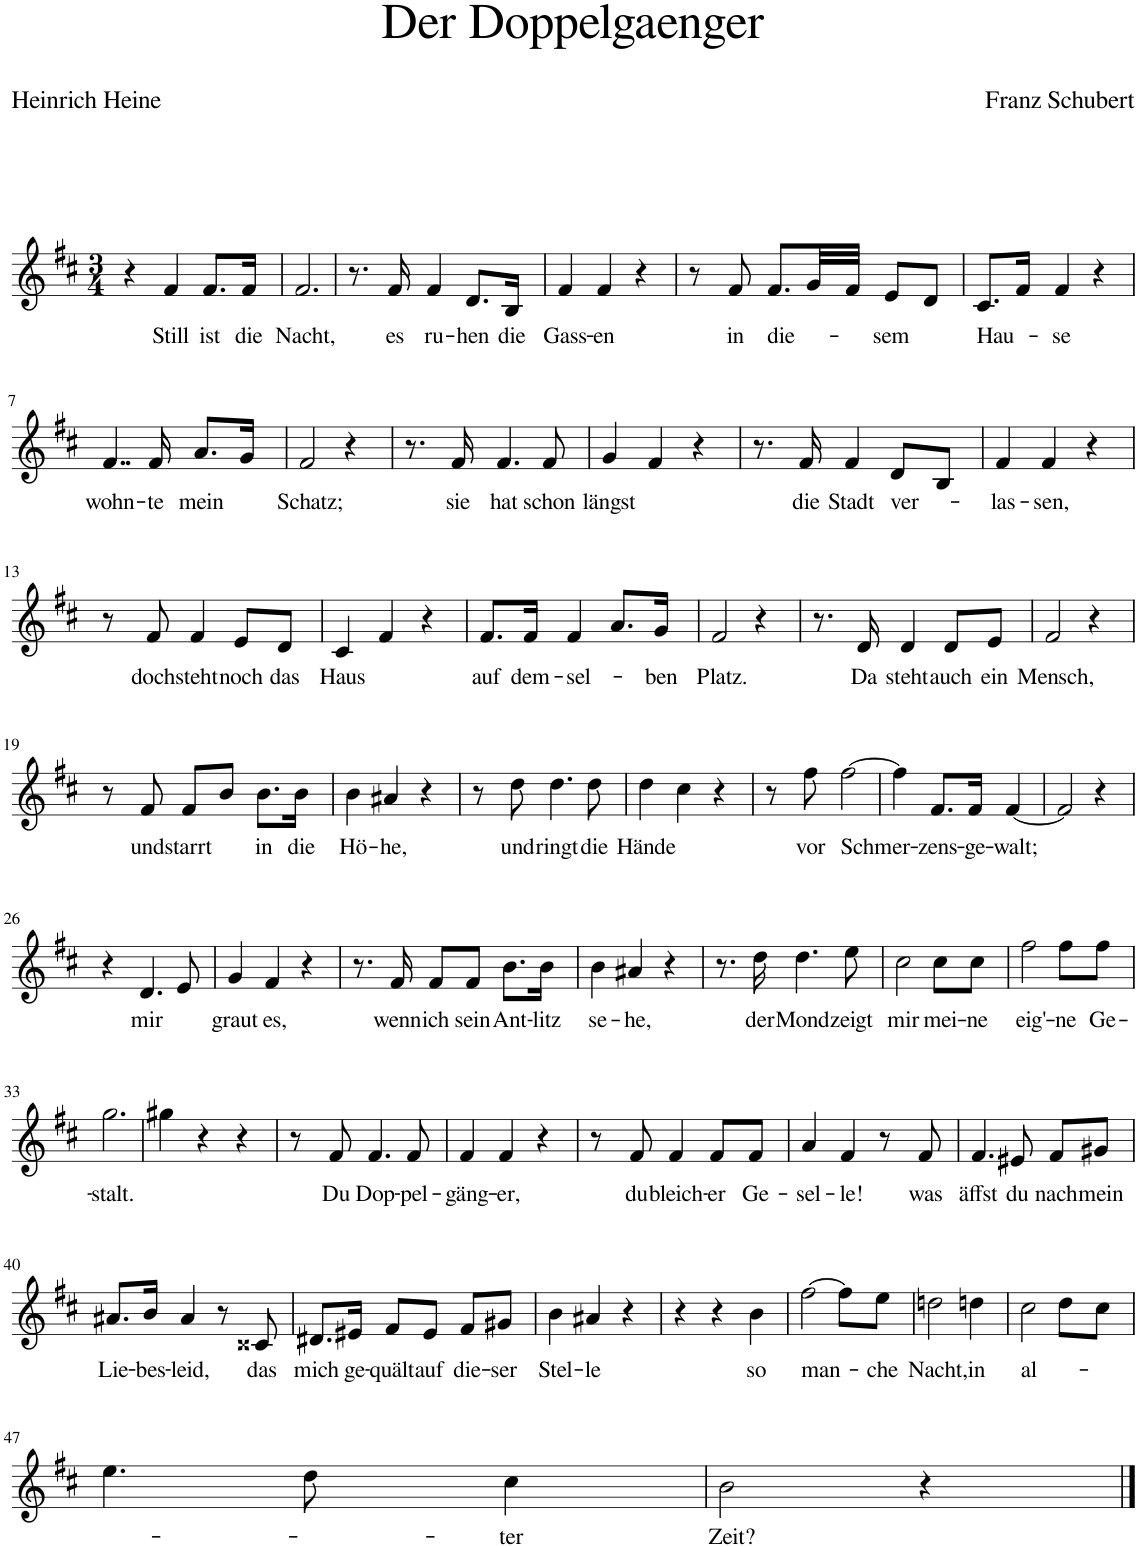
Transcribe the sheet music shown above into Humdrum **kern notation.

**kern	**text
*part1	*part1
*staff1	*staff1
*I"Piano	*
*I'Pno	*
*clefG2	*
*k[f#c#]	*
*M3/4	*
=1	=1
4r	.
!	!LO:LY:b
4f#/	Still
!	!LO:LY:b
8.f#/L	ist
!	!LO:LY:b
16f#/Jk	die
=2	=2
!	!LO:LY:b
2.f#/	Nacht,
=3	=3
8.r	.
!	!LO:LY:b
16f#/	es
!	!LO:LY:b
4f#/	ru-
!	!LO:LY:b
8.d/L	-hen
!	!LO:LY:b
16B/Jk	die
=4	=4
!	!LO:LY:b
4f#/	Gass-
!	!LO:LY:b
4f#/	-en
4r	.
=5	=5
8r	.
!	!LO:LY:b
8f#/	in
!	!LO:LY:b
8.f#/L	die-
32g/LL	.
32f#/JJJ	.
!	!LO:LY:b
8e/L	-sem
8d/J	.
=6	=6
!	!LO:LY:b
8.c#/L	Hau-
16f#/Jk	.
!	!LO:LY:b
4f#/	-se
4r	.
!!LO:LB:g=z
=7	=7
!	!LO:LY:b
4..f#/	wohn-
!	!LO:LY:b
16f#/	-te
!	!LO:LY:b
8.a/L	mein
16g/Jk	.
=8	=8
!	!LO:LY:b
2f#/	Schatz;
4r	.
=9	=9
8.r	.
!	!LO:LY:b
16f#/	sie
!	!LO:LY:b
4.f#/	hat
!	!LO:LY:b
8f#/	schon
=10	=10
!	!LO:LY:b
4g/	längst
4f#/	.
4r	.
=11	=11
8.r	.
!	!LO:LY:b
16f#/	die
!	!LO:LY:b
4f#/	Stadt
!	!LO:LY:b
8d/L	ver-
8B/J	.
=12	=12
!	!LO:LY:b
4f#/	-las-
!	!LO:LY:b
4f#/	-sen,
4r	.
!!LO:LB:g=z
=13	=13
8r	.
!	!LO:LY:b
8f#/	doch
!	!LO:LY:b
4f#/	steht
!	!LO:LY:b
8e/L	noch
!	!LO:LY:b
8d/J	das
=14	=14
!	!LO:LY:b
4c#/	Haus
4f#/	.
4r	.
=15	=15
!	!LO:LY:b
8.f#/L	auf
!	!LO:LY:b
16f#/Jk	dem-
!	!LO:LY:b
4f#/	-sel-
8.a/L	.
!	!LO:LY:b
16g/Jk	-ben
=16	=16
!	!LO:LY:b
2f#/	Platz.
4r	.
=17	=17
8.r	.
!	!LO:LY:b
16d/	Da
!	!LO:LY:b
4d/	steht
!	!LO:LY:b
8d/L	auch
!	!LO:LY:b
8e/J	ein
=18	=18
!	!LO:LY:b
2f#/	Mensch,
4r	.
!!LO:LB:g=z
=19	=19
8r	.
!	!LO:LY:b
8f#/	und
!	!LO:LY:b
8f#/L	starrt
8b/J	.
!	!LO:LY:b
8.b\L	in
!	!LO:LY:b
16b\Jk	die
=20	=20
!	!LO:LY:b
4b\	Hö-
!	!LO:LY:b
4a#X/	-he,
4r	.
=21	=21
8r	.
!	!LO:LY:b
8dd\	und
!	!LO:LY:b
4.dd\	ringt
!	!LO:LY:b
8dd\	die
=22	=22
!	!LO:LY:b
4dd\	Hände
4cc#\	.
4r	.
=23	=23
8r	.
!	!LO:LY:b
8ff#\	vor
!	!LO:LY:b
[2ff#\	Schmer-
=24	=24
4ff#\]	.
!	!LO:LY:b
8.f#/L	-zens-
!	!LO:LY:b
16f#/Jk	-ge-
!	!LO:LY:b
[4f#/	-walt;
=25	=25
2f#/]	.
4r	.
!!LO:LB:g=z
=26	=26
4r	.
!	!LO:LY:b
4.d/	mir
8e/	.
=27	=27
!	!LO:LY:b
4g/	graut
!	!LO:LY:b
4f#/	es,
4r	.
=28	=28
8.r	.
!	!LO:LY:b
16f#/	wenn
!	!LO:LY:b
8f#/L	ich
!	!LO:LY:b
8f#/J	sein
!	!LO:LY:b
8.b\L	Ant-
!	!LO:LY:b
16b\Jk	-litz
=29	=29
!	!LO:LY:b
4b\	se-
!	!LO:LY:b
4a#X/	-he,
4r	.
=30	=30
8.r	.
!	!LO:LY:b
16dd\	der
!	!LO:LY:b
4.dd\	Mond
!	!LO:LY:b
8ee\	zeigt
=31	=31
!	!LO:LY:b
2cc#\	mir
!	!LO:LY:b
8cc#\L	mei-
!	!LO:LY:b
8cc#\J	-ne
=32	=32
!	!LO:LY:b
2ff#\	eig'-
!	!LO:LY:b
8ff#\L	-ne
!	!LO:LY:b
8ff#\J	Ge-
!!LO:LB:g=z
=33	=33
!	!LO:LY:b
2.gg\	-stalt.
=34	=34
4gg#X\	.
4r	.
4r	.
=35	=35
8r	.
!	!LO:LY:b
8f#/	Du
!	!LO:LY:b
4.f#/	Dop-
!	!LO:LY:b
8f#/	-pel-
=36	=36
!	!LO:LY:b
4f#/	-gäng-
!	!LO:LY:b
4f#/	-er,
4r	.
=37	=37
8r	.
!	!LO:LY:b
8f#/	du
!	!LO:LY:b
4f#/	bleich-
!	!LO:LY:b
8f#/L	-er
!	!LO:LY:b
8f#/J	Ge-
=38	=38
!	!LO:LY:b
4a/	-sel-
!	!LO:LY:b
4f#/	-le!
8r	.
!	!LO:LY:b
8f#/	was
=39	=39
!	!LO:LY:b
4.f#/	äffst
!	!LO:LY:b
8e#X/	du
!	!LO:LY:b
8f#/L	nach
!	!LO:LY:b
8g#X/J	mein
!!LO:LB:g=z
=40	=40
!	!LO:LY:b
8.a#X/L	Lie-
!	!LO:LY:b
16b/Jk	-bes-
!	!LO:LY:b
4a#/	-leid,
8r	.
!	!LO:LY:b
8c##X/	das
=41	=41
!	!LO:LY:b
8.d#X/L	mich
!	!LO:LY:b
16e#X/Jk	ge-
!	!LO:LY:b
8f#/L	-quält
!	!LO:LY:b
8e#/J	auf
!	!LO:LY:b
8f#/L	die-
!	!LO:LY:b
8g#X/J	-ser
=42	=42
!	!LO:LY:b
4b\	Stel-
!	!LO:LY:b
4a#X/	-le
4r	.
=43	=43
4r	.
4r	.
!	!LO:LY:b
4b\	so
=44	=44
!	!LO:LY:b
[2ff#\	man-
8ff#\L]	.
!	!LO:LY:b
8ee\J	-che
=45	=45
!	!LO:LY:b
2ddn\	Nacht,
!	!LO:LY:b
4ddn\	in
=46	=46
!	!LO:LY:b
2cc#\	al-
8dd\L	.
8cc#\J	.
!!LO:LB:g=z
=47	=47
4.ee\	.
8dd\	.
!	!LO:LY:b
4cc#\	-ter
=48	=48
!	!LO:LY:b
2b\	Zeit?
4r	.
==	==
*-	*-
